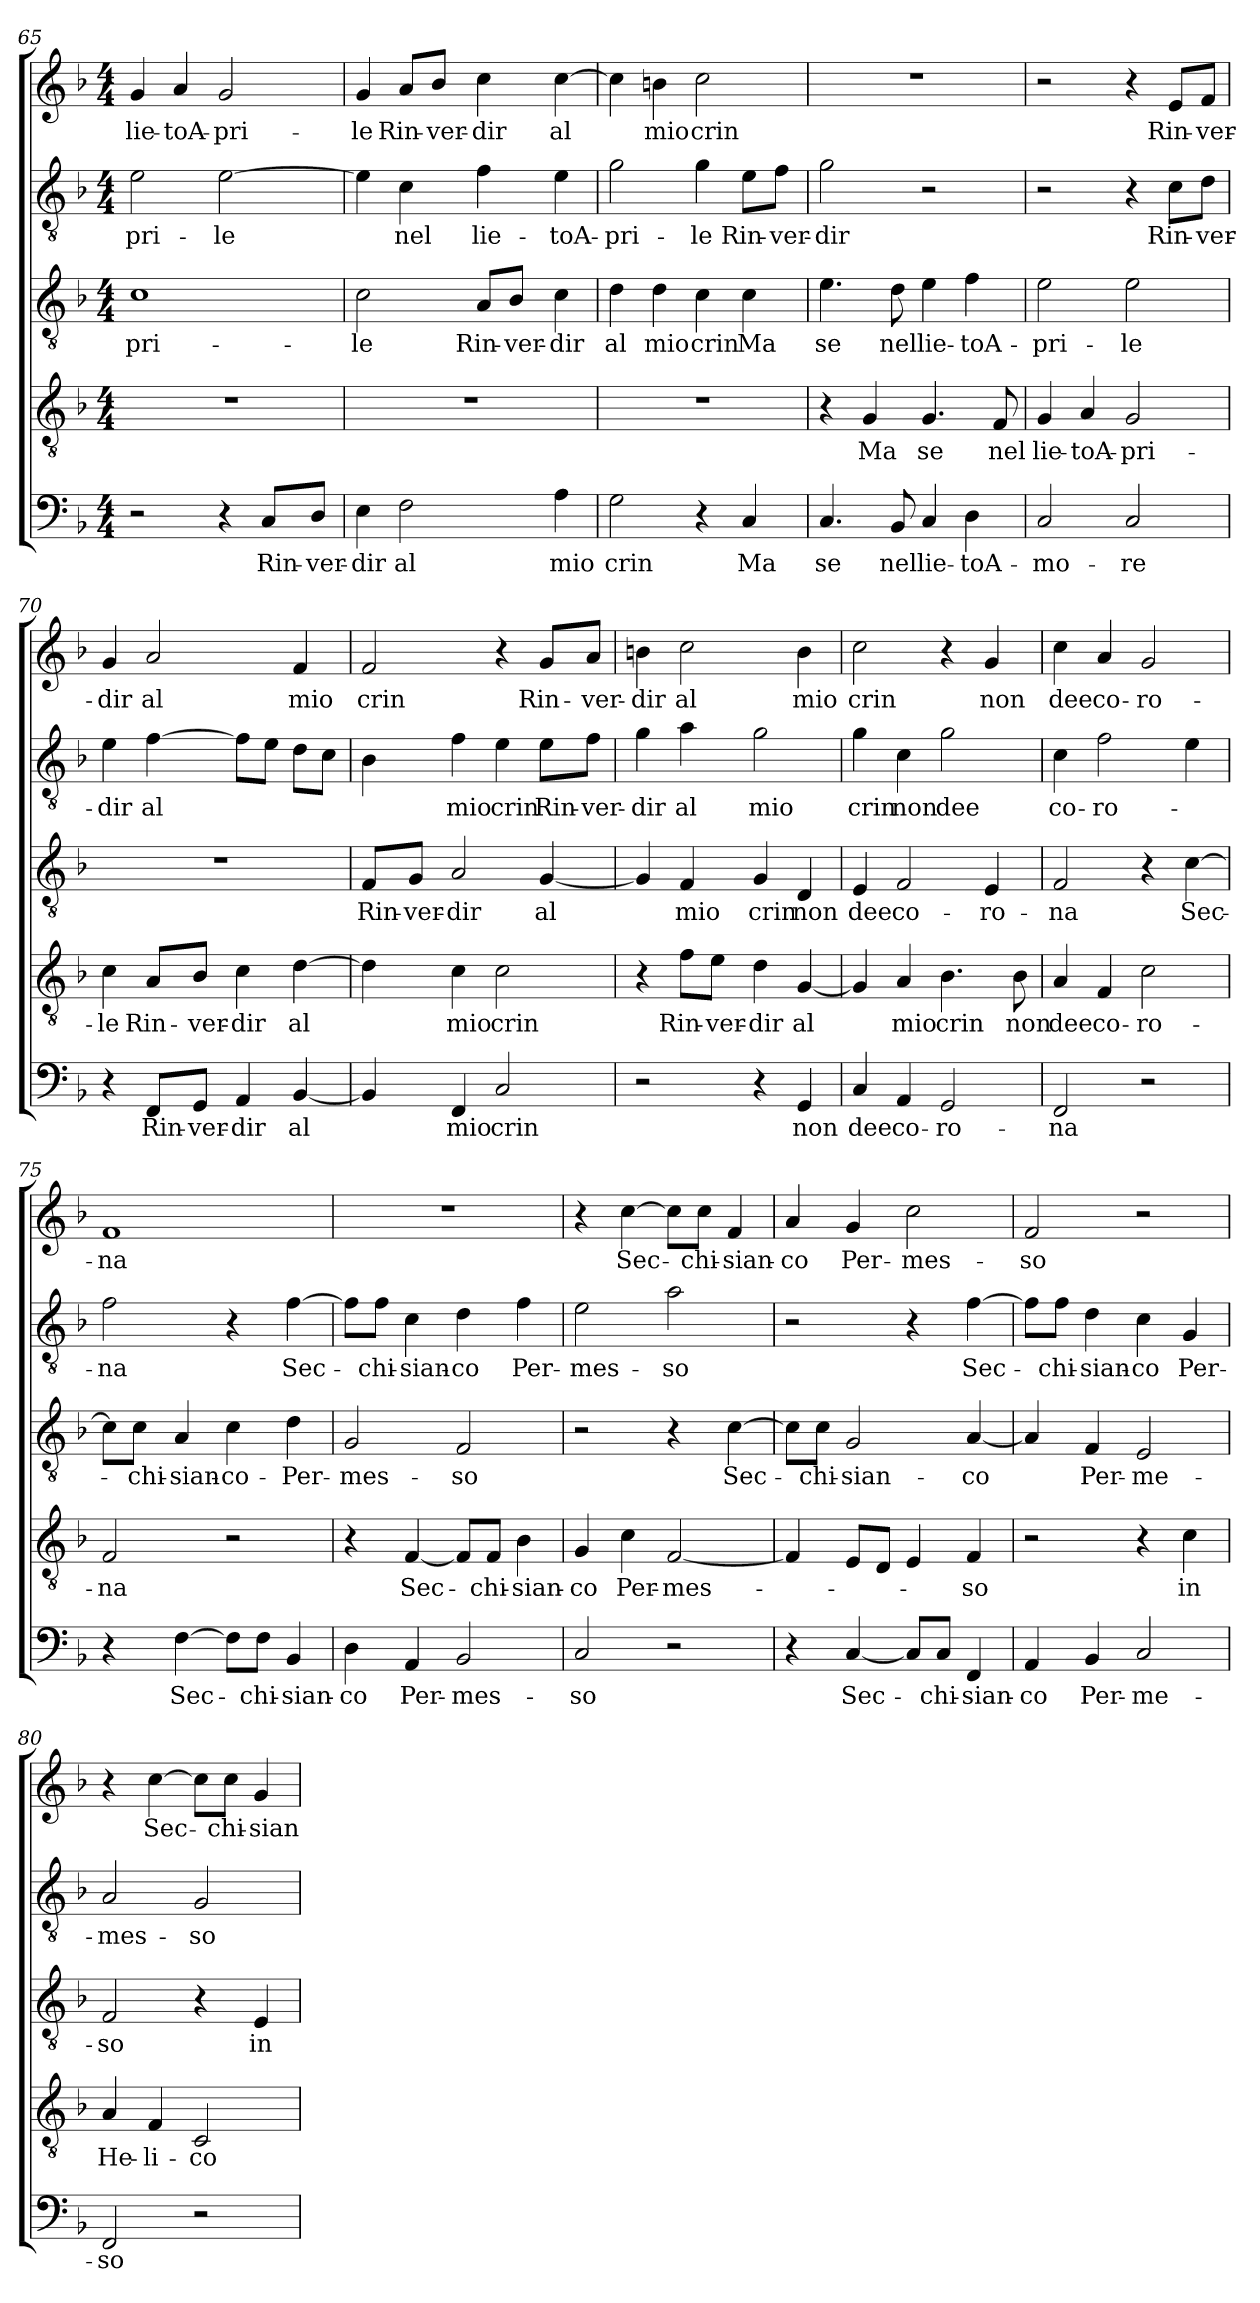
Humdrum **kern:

**kern	**text	**kern	**text	**kern	**text	**kern	**text	**kern	**text
*part5	*part5	*part4	*part4	*part3	*part3	*part2	*part2	*part1	*part1
*staff5	*staff5	*staff4	*staff4	*staff3	*staff3	*staff2	*staff2	*staff1	*staff1
*clefF4	*	*clefGv2	*	*clefGv2	*	*clefGv2	*	*clefG2	*
*k[b-]	*	*k[b-]	*	*k[b-]	*	*k[b-]	*	*k[b-]	*
*M4/4	*	*M4/4	*	*M4/4	*	*M4/4	*	*M4/4	*
=65	=65	=65	=65	=65	=65	=65	=65	=65	=65
2r	.	1r	.	1c\	pri-	2e\	pri-	4g/	lie-
.	.	.	.	.	.	.	.	4a/	toA-
4r	.	.	.	.	.	[2e\	le	2g/	pri-
8C/L	Rin-	.	.	.	.	.	.	.	.
8D/J	ver-	.	.	.	.	.	.	.	.
=66	=66	=66	=66	=66	=66	=66	=66	=66	=66
4E\	dir	1r	.	2c\	le	4e\]	.	4g/	le
2F\	al	.	.	.	.	4c\	nel	8a/L	Rin-
.	.	.	.	.	.	.	.	8b-/J	ver-
.	.	.	.	8A/L	Rin-	4f\	lie-	4cc\	dir
.	.	.	.	8B-/J	ver-	.	.	.	.
4A\	mio	.	.	4c\	dir	4e\	toA-	[4cc\	al
=67	=67	=67	=67	=67	=67	=67	=67	=67	=67
2G\	crin	1r	.	4d\	al	2g\	pri-	4cc\]	.
.	.	.	.	4d\	mio	.	.	4bn\	mio
4r	.	.	.	4c\	crin	4g\	le	2cc\	crin
4C/	Ma	.	.	4c\	Ma	8e\L	Rin-	.	.
.	.	.	.	.	.	8f\J	ver-	.	.
=68	=68	=68	=68	=68	=68	=68	=68	=68	=68
4.C/	se	4r	.	4.e\	se	2g\	dir	1r	.
.	.	4G/	Ma	.	.	.	.	.	.
8BB-/	nel	.	.	8d\	nel	.	.	.	.
4C/	lie-	4.G/	se	4e\	lie-	2r	.	.	.
4D\	toA-	.	.	4f\	toA-	.	.	.	.
.	.	8F/	nel	.	.	.	.	.	.
=69	=69	=69	=69	=69	=69	=69	=69	=69	=69
2C/	mo-	4G/	lie-	2e\	pri-	2r	.	2r	.
.	.	4A/	toA-	.	.	.	.	.	.
2C/	re	2G/	pri-	2e\	le	4r	.	4r	.
.	.	.	.	.	.	8c\L	Rin-	8e/L	Rin-
.	.	.	.	.	.	8d\J	ver-	8f/J	ver-
=70	=70	=70	=70	=70	=70	=70	=70	=70	=70
4r	.	4c\	le	1r	.	4e\	dir	4g/	dir
8FF/L	Rin-	8A/L	Rin-	.	.	[4f\	al	2a/	al
8GG/J	ver-	8B-/J	ver-	.	.	.	.	.	.
4AA/	dir	4c\	dir	.	.	8f\L]	.	.	.
.	.	.	.	.	.	8e\J	.	.	.
[4BB-/	al	[4d\	al	.	.	8d\L	.	4f/	mio
.	.	.	.	.	.	8c\J	.	.	.
=71	=71	=71	=71	=71	=71	=71	=71	=71	=71
4BB-/]	.	4d\]	.	8F/L	Rin-	4B-\	.	2f/	crin
.	.	.	.	8G/J	ver-	.	.	.	.
4FF/	mio	4c\	mio	2A/	dir	4f\	mio	.	.
2C/	crin	2c\	crin	.	.	4e\	crin	4r	.
.	.	.	.	[4G/	al	8e\L	Rin-	8g/L	Rin-
.	.	.	.	.	.	8f\J	ver-	8a/J	ver-
=72	=72	=72	=72	=72	=72	=72	=72	=72	=72
2r	.	4r	.	4G/]	.	4g\	dir	4bn\	dir
.	.	8f\L	Rin-	4F/	mio	4a\	al	2cc\	al
.	.	8e\J	ver-	.	.	.	.	.	.
4r	.	4d\	dir	4G/	crin	2g\	mio	.	.
4GG/	non	[4G/	al	4D/	non	.	.	4b\	mio
=73	=73	=73	=73	=73	=73	=73	=73	=73	=73
4C/	dee	4G/]	.	4E/	dee	4g\	crin	2cc\	crin
4AA/	co-	4A/	mio	2F/	co-	4c\	non	.	.
2GG/	ro-	4.B-\	crin	.	.	2g\	dee	4r	.
.	.	.	.	4E/	ro-	.	.	4g/	non
.	.	8B-\	non	.	.	.	.	.	.
=74	=74	=74	=74	=74	=74	=74	=74	=74	=74
2FF/	na	4A/	dee	2F/	na	4c\	co-	4cc\	dee
.	.	4F/	co-	.	.	2f\	ro-	4a/	co-
2r	.	2c\	ro-	4r	.	.	.	2g/	ro-
.	.	.	.	[4c\	Sec-	4e\	.	.	.
=75	=75	=75	=75	=75	=75	=75	=75	=75	=75
4r	.	2F/	na	8c\L]	.	2f\	na	1f/	na
.	.	.	.	8c\J	chi-	.	.	.	.
[4F\	Sec-	.	.	4A/	sian-	.	.	.	.
8F\L]	.	2r	.	4c\	co-	4r	.	.	.
8F\J	chi-	.	.	.	.	.	.	.	.
4BB-/	sian-	.	.	4d\	Per-	[4f\	Sec-	.	.
=76	=76	=76	=76	=76	=76	=76	=76	=76	=76
4D\	co	4r	.	2G/	mes-	8f\L]	.	1r	.
.	.	.	.	.	.	8f\J	chi-	.	.
4AA/	Per-	[4F/	Sec-	.	.	4c\	sian-	.	.
2BB-/	mes-	8F/L]	.	2F/	so	4d\	co	.	.
.	.	8F/J	chi-	.	.	.	.	.	.
.	.	4B-\	sian-	.	.	4f\	Per-	.	.
=77	=77	=77	=77	=77	=77	=77	=77	=77	=77
2C/	so	4G/	co	2r	.	2e\	mes-	4r	.
.	.	4c\	Per-	.	.	.	.	[4cc\	Sec-
2r	.	[2F/	mes-	4r	.	2a\	so	8cc\L]	.
.	.	.	.	.	.	.	.	8cc\J	chi-
.	.	.	.	[4c\	Sec-	.	.	4f/	sian-
=78	=78	=78	=78	=78	=78	=78	=78	=78	=78
4r	.	4F/]	.	8c\L]	.	2r	.	4a/	co
.	.	.	.	8c\J	chi-	.	.	.	.
[4C/	Sec-	8E/L	.	2G/	sian-	.	.	4g/	Per-
.	.	8D/J	.	.	.	.	.	.	.
8C/L]	.	4E/	.	.	.	4r	.	2cc\	mes-
8C/J	chi-	.	.	.	.	.	.	.	.
4FF/	sian-	4F/	so	[4A/	co	[4f\	Sec-	.	.
=79	=79	=79	=79	=79	=79	=79	=79	=79	=79
4AA/	co	2r	.	4A/]	.	8f\L]	.	2f/	so
.	.	.	.	.	.	8f\J	chi-	.	.
4BB-/	Per-	.	.	4F/	Per-	4d\	sian-	.	.
2C/	me-	4r	.	2E/	me-	4c\	co	2r	.
.	.	4c\	in	.	.	4G/	Per-	.	.
=80	=80	=80	=80	=80	=80	=80	=80	=80	=80
2FF/	so	4A/	He-	2F/	so	2A/	mes-	4r	.
.	.	4F/	li-	.	.	.	.	[4cc\	Sec-
2r	.	2C/	co-	4r	.	2G/	so	8cc\L]	.
.	.	.	.	.	.	.	.	8cc\J	chi-
.	.	.	.	4E/	in	.	.	4g/	sian-
=	=	=	=	=	=	=	=	=	=
*-	*-	*-	*-	*-	*-	*-	*-	*-	*-
